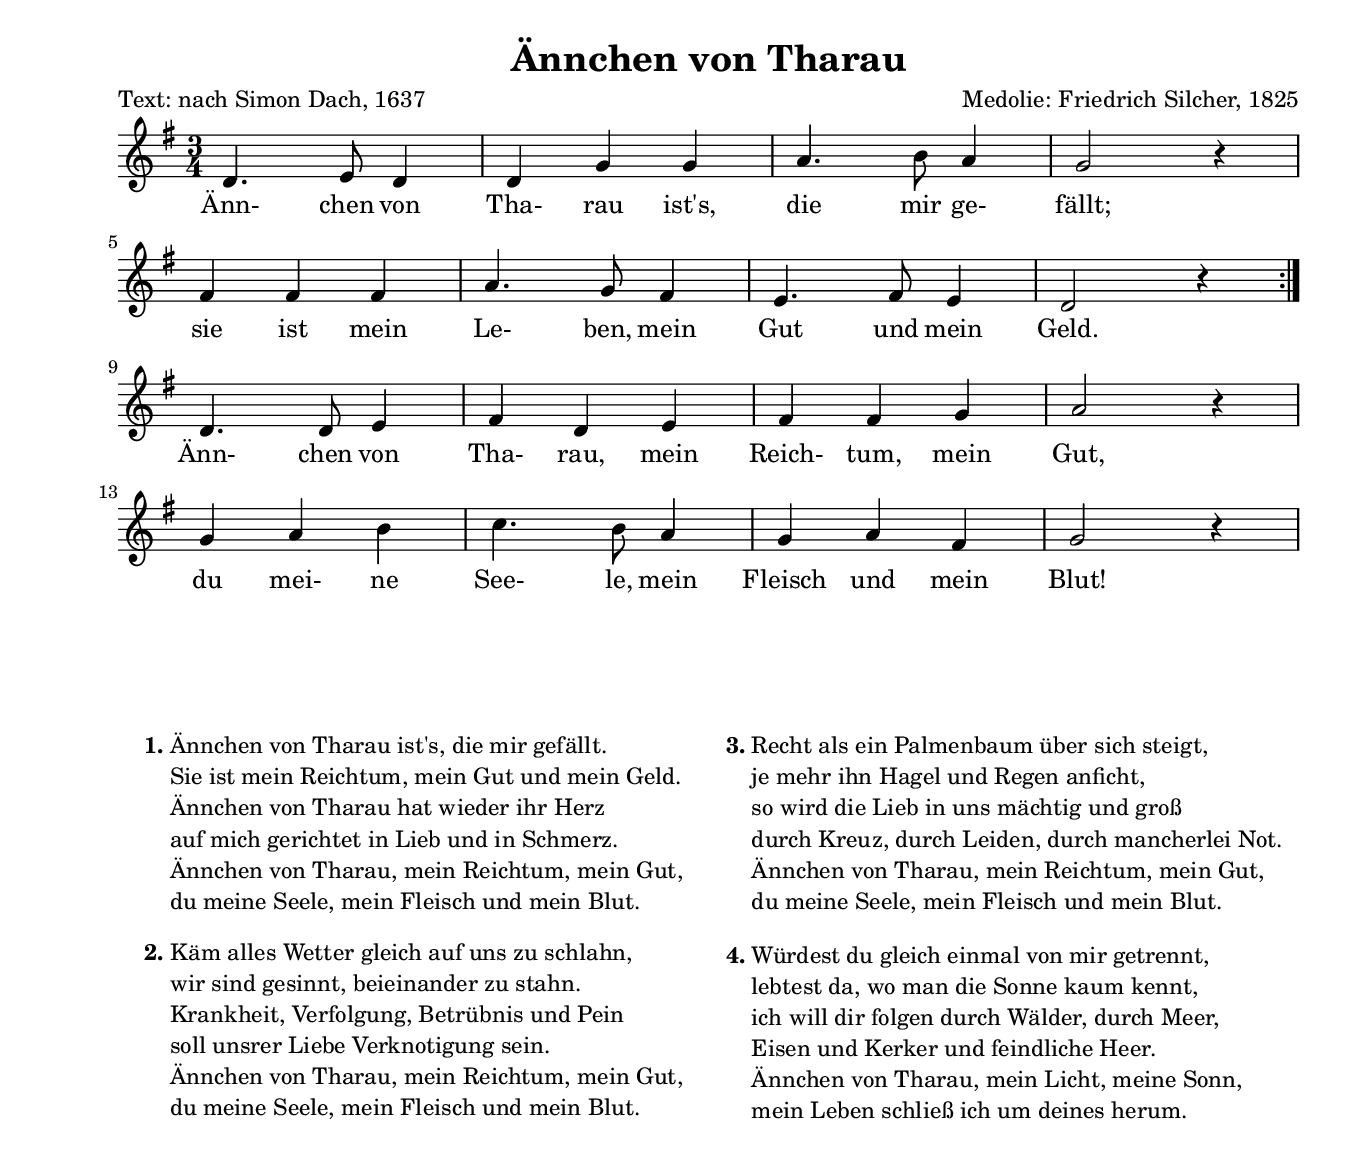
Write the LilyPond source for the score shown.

\version "2.18.2"
\header { title = "Ännchen von Tharau"
 poet     = "Text: nach Simon Dach, 1637"
 composer = "Medolie: Friedrich Silcher, 1825"}
#(set-default-paper-size "a4")
\paper { left-margin = 2\cm
         paper-width = 23\cm}
\layout {indent = 0 }
melodie = \relative c' {
  \key c \major \time 3/4
\repeat volta 2 {
  g4. a8 g4        | g4  c4 c4   | d4. e8 d4   | c2 r4 \break
  b4  b4  b4 | d4. c8 b4 | a4. b8 a4 | g2 r4 \break
}
  g4. g8 a4  | b4 g4 a4 | b4 b4 c4   | d2 r4 \break
  c4  d4 e4  | f4.  e8 d4 | c4   d4   b4 | c2 r4 \break
}
text = \lyricmode {
  Änn- chen von  Tha- rau  ist's, die     mir  ge-  fällt;
  sie  ist  mein Le-  ben, mein   Gut     und  mein Geld.
  Änn- chen von  Tha- rau, mein   Reich-  tum, mein Gut,
  du   mei- ne   See- le,  mein   Fleisch und  mein Blut!
}
\score { <<
    \new Voice = "one" { \transpose c g { \melodie }}
    \new Lyrics \lyricsto "one" \text
  >>
  \layout {}
 \midi {
     \context {
       \Score
       tempoWholesPerMinute = #(ly:make-moment 100 4)
       }
  }
}
\markup {
\vspace #5
  \fill-line {
    \hspace #0.1 % moves the column off the left margin;
     % can be removed if space on the page is tight
     \column {
      \line { \bold "1."
        \column {
"Ännchen von Tharau ist's, die mir gefällt."
"Sie ist mein Reichtum, mein Gut und mein Geld."
"Ännchen von Tharau hat wieder ihr Herz"
"auf mich gerichtet in Lieb und in Schmerz."
"Ännchen von Tharau, mein Reichtum, mein Gut,"
"du meine Seele, mein Fleisch und mein Blut."
        }
      }
      \combine \null \vspace #0.5 % adds vertical spacing between verses
      \line { \bold "2."
        \column {
"Käm alles Wetter gleich auf uns zu schlahn,"
"wir sind gesinnt, beieinander zu stahn."
"Krankheit, Verfolgung, Betrübnis und Pein"
"soll unsrer Liebe Verknotigung sein."
"Ännchen von Tharau, mein Reichtum, mein Gut,"
"du meine Seele, mein Fleisch und mein Blut."
        }
      }
    }
    \hspace #0.1 % adds horizontal spacing between columns;
    \column {
      \line { \bold "3."
        \column {
"Recht als ein Palmenbaum über sich steigt,"
"je mehr ihn Hagel und Regen anficht,"
"so wird die Lieb in uns mächtig und groß"
"durch Kreuz, durch Leiden, durch mancherlei Not."
"Ännchen von Tharau, mein Reichtum, mein Gut,"
"du meine Seele, mein Fleisch und mein Blut."
        }
      }
      \combine \null \vspace #0.6 % adds vertical spacing between verses
      \line { \bold "4."
        \column {
"Würdest du gleich einmal von mir getrennt,"
"lebtest da, wo man die Sonne kaum kennt,"
"ich will dir folgen durch Wälder, durch Meer,"
"Eisen und Kerker und feindliche Heer."
"Ännchen von Tharau, mein Licht, meine Sonn,"
"mein Leben schließ ich um deines herum."
        }
      }
    }
  \hspace #0.1 % gives some extra space on the right margin;
  % can be removed if page space is tight
  }
}

